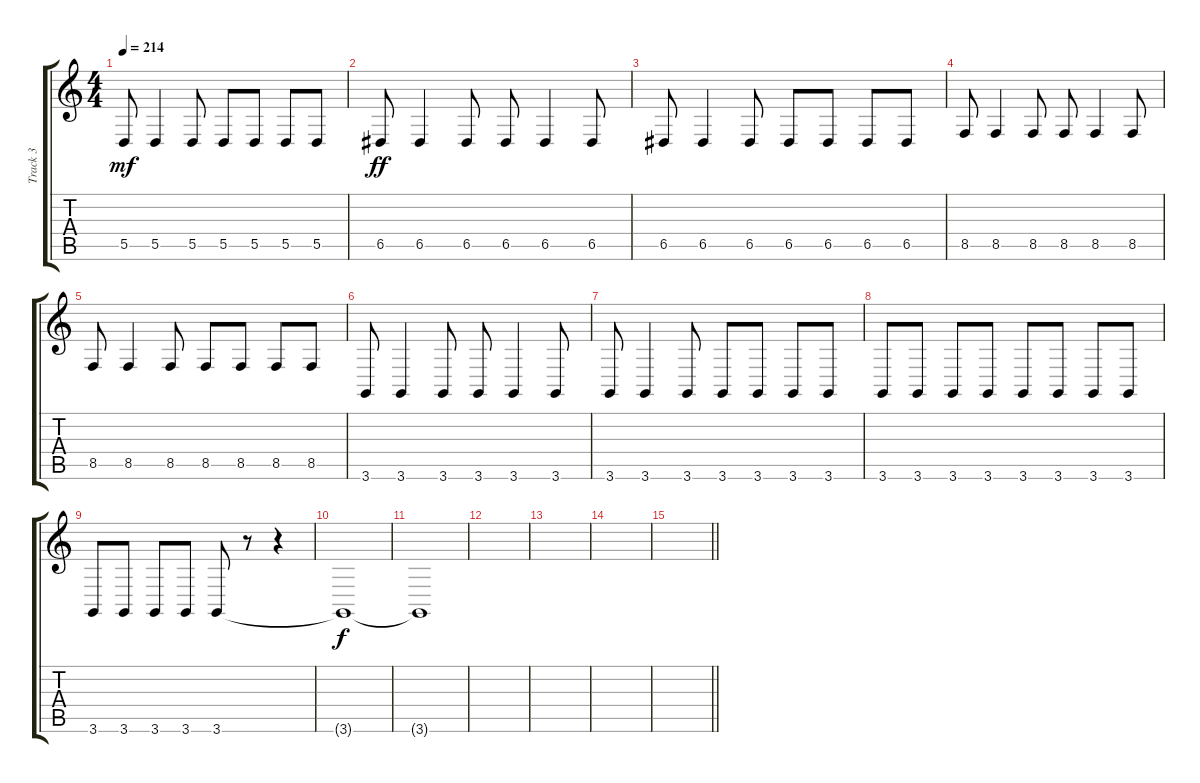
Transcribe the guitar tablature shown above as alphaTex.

\track ("Track 3" "Track 3") {instrument orchestralharp}
\staff {score tabs}
\tuning (E4 B3 G3 D3 A2 E2) {hide}
\ts (4 4)
\tempo 214
\clef g2
\ks c
5.5.8{dy mf} 5.5.4 5.5.8 5.5.8 5.5.8 5.5.8 5.5.8 |
6.5.8{dy ff} 6.5.4 6.5.8 6.5.8 6.5.4 6.5.8 |
6.5.8 6.5.4 6.5.8 6.5.8 6.5.8 6.5.8 6.5.8 |
8.5.8 8.5.4 8.5.8 8.5.8 8.5.4 8.5.8 |
8.5.8 8.5.4 8.5.8 8.5.8 8.5.8 8.5.8 8.5.8 |
3.6.8 3.6.4 3.6.8 3.6.8 3.6.4 3.6.8 |
3.6.8 3.6.4 3.6.8 3.6.8 3.6.8 3.6.8 3.6.8 |
3.6.8 3.6.8 3.6.8 3.6.8 3.6.8 3.6.8 3.6.8 3.6.8 |
3.6.8 3.6.8 3.6.8 3.6.8 3.6.8 r.8 r.4 |
3.6{t}.1{dy f} |
3.6{t}.1 |
|
|
|
\barLineRight lightlight
